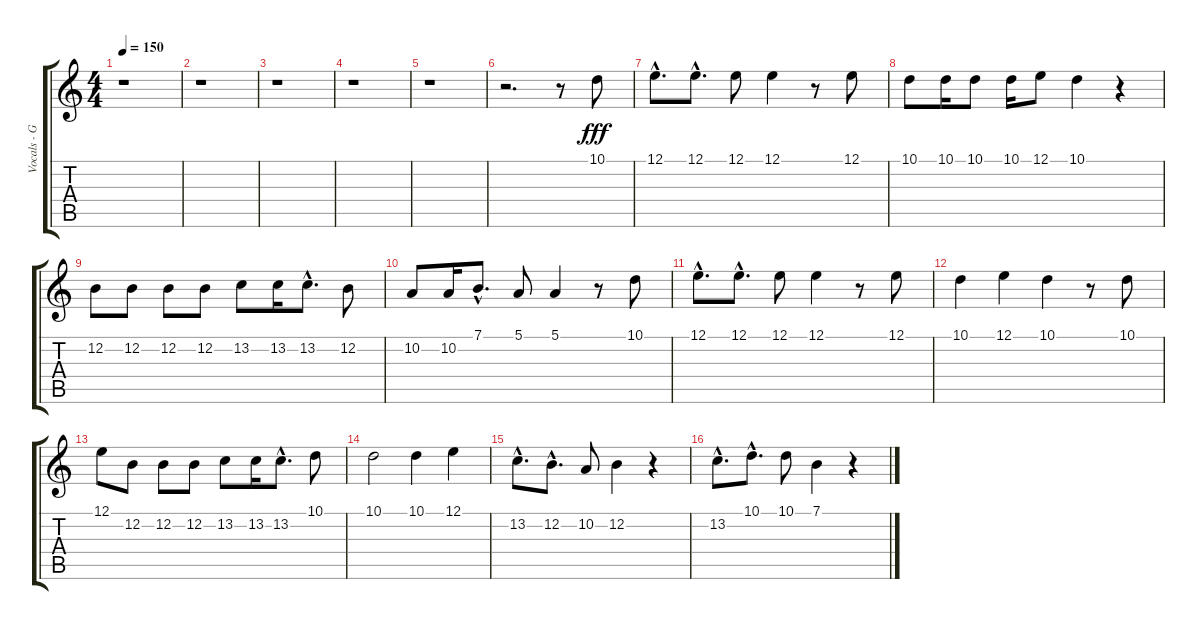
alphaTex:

\track ("Vocals - Greg Graffin" "Vocals - G") {instrument voiceoohs}
\staff {score tabs}
\tuning (E4 B3 G3 D3 A2 E2) {hide}
\ts (4 4)
\tempo 150
\clef g2
\ks c
r.1{dy fff instrument voiceoohs} |
r.1 |
r.1 |
r.1 |
r.1 |
r.2{d} r.8 10.1.8 |
12.1{hac}.8{d} 12.1{hac}.8{d} 12.1.8 12.1.4 r.8 12.1.8 |
10.1.8 10.1.16 10.1.8 10.1.16 12.1.8 10.1.4 r.4 |
12.2.8 12.2.8 12.2.8 12.2.8 13.2.8 13.2.16 13.2{hac}.8{d} 12.2.8 |
10.2.8 10.2.16 7.1{hac}.8{d} 5.1.8 5.1.4 r.8 10.1.8 |
12.1{hac}.8{d} 12.1{hac}.8{d} 12.1.8 12.1.4 r.8 12.1.8 |
10.1.4 12.1.4 10.1.4 r.8 10.1.8 |
12.1.8 12.2.8 12.2.8 12.2.8 13.2.8 13.2.16 13.2{hac}.8{d} 10.1.8 |
10.1.2 10.1.4 12.1.4 |
13.2{hac}.8{d} 12.2{hac}.8{d} 10.2.8 12.2.4 r.4 |
13.2{hac}.8{d} 10.1{hac}.8{d} 10.1.8 7.1.4 r.4
